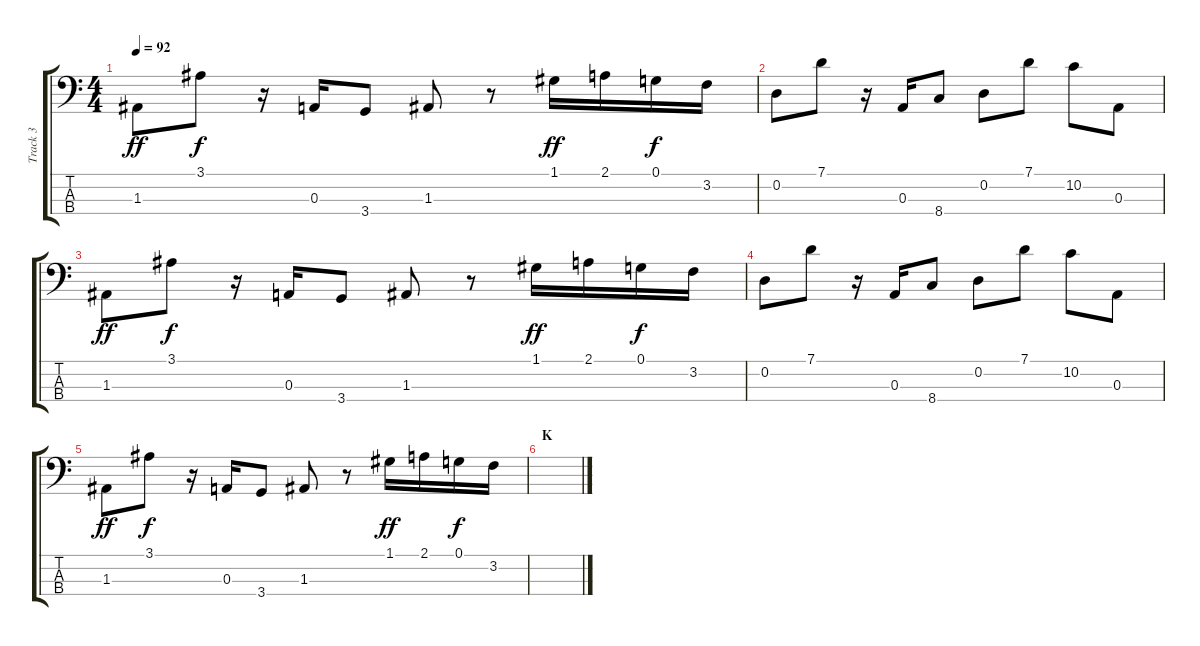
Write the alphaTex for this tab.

\track ("Track 3" "Track 3") {instrument electricbassfinger}
\staff {score tabs}
\tuning (G2 D2 A1 E1) {hide}
\ts (4 4)
\tempo 92
\clef f4
\ks c
1.3.8{dy ff} 3.1.8{dy f} r.16 0.3.16 3.4.8 1.3.8 r.8 1.1.16{dy ff} 2.1.16 0.1.16{dy f} 3.2.16 |
0.2.8 7.1.8 r.16 0.3.16 8.4.8 0.2.8 7.1.8 10.2.8 0.3.8 |
1.3.8{dy ff} 3.1.8{dy f} r.16 0.3.16 3.4.8 1.3.8 r.8 1.1.16{dy ff} 2.1.16 0.1.16{dy f} 3.2.16 |
0.2.8 7.1.8 r.16 0.3.16 8.4.8 0.2.8 7.1.8 10.2.8 0.3.8 |
1.3.8{dy ff} 3.1.8{dy f} r.16 0.3.16 3.4.8 1.3.8 r.8 1.1.16{dy ff} 2.1.16 0.1.16{dy f} 3.2.16 |
\section ("" "K")
